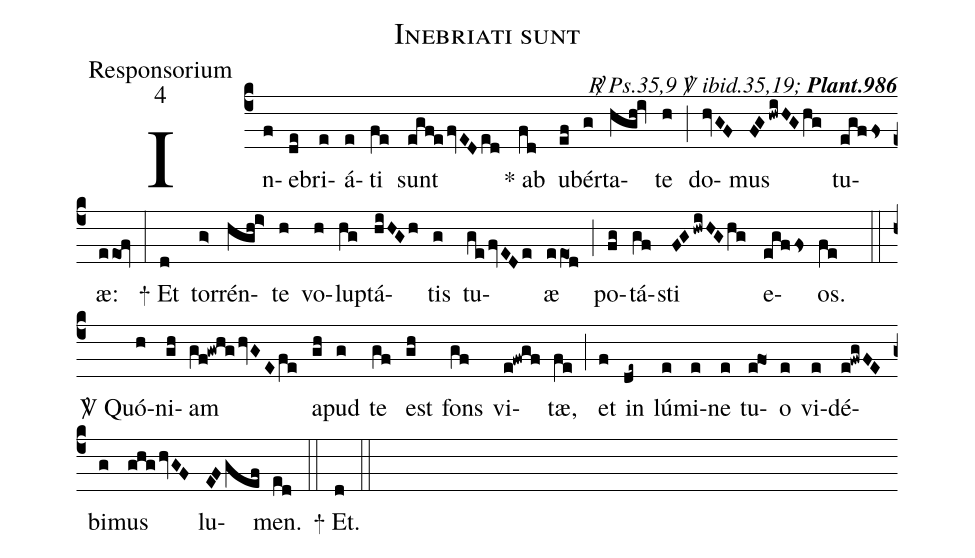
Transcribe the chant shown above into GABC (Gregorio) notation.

name:Inebriati sunt;
office-part:Responsorium;
mode:4;
commentary:{\itshape\mdseries \Rbar\  Ps.35,9 \Vbar\   ibid.35,19;\/} {\bfseries Plant.986};
%%
(c4) In(f)e(de)bri(e)á(e)ti(fe) sunt(egf!efvEDed)
<sp>*</sp> ab(fd) u(ef)bér(g)ta(hgh!iv)te(h) (;)
do(hvGF)mus(FGhwiHGhg) tu(egfFs)æ:(eeo1!fv) (:)
<sp>+</sp> Et(d) tor(g>)rén(hgh!i>)te(h) vo(h)lu(hg)ptá(hiHGh)tis(g) tu(gefvEDe)æ(eeO1d) (;)
po(fg)tá(gf)sti(FGhwiHGhg) e(egfFs)os.(fe) (::)
<sp>V/</sp> Quó(h)ni(gh)am(gf!gwhghvGEfe) a(gh)pud(g) te(gf) est(gh) fons(gf) vi(e!fwgf)tæ,(fe) (;)
et(f) in(de~) lú(e)mi(e)ne(e) tu(e!fo1)o(e) vi(e)dé(e!fwgFE)bi(g)mus(ghghvGF) lu(EFgef)men.(ed) (::)
<sp>+</sp> Et.(d) (::)
